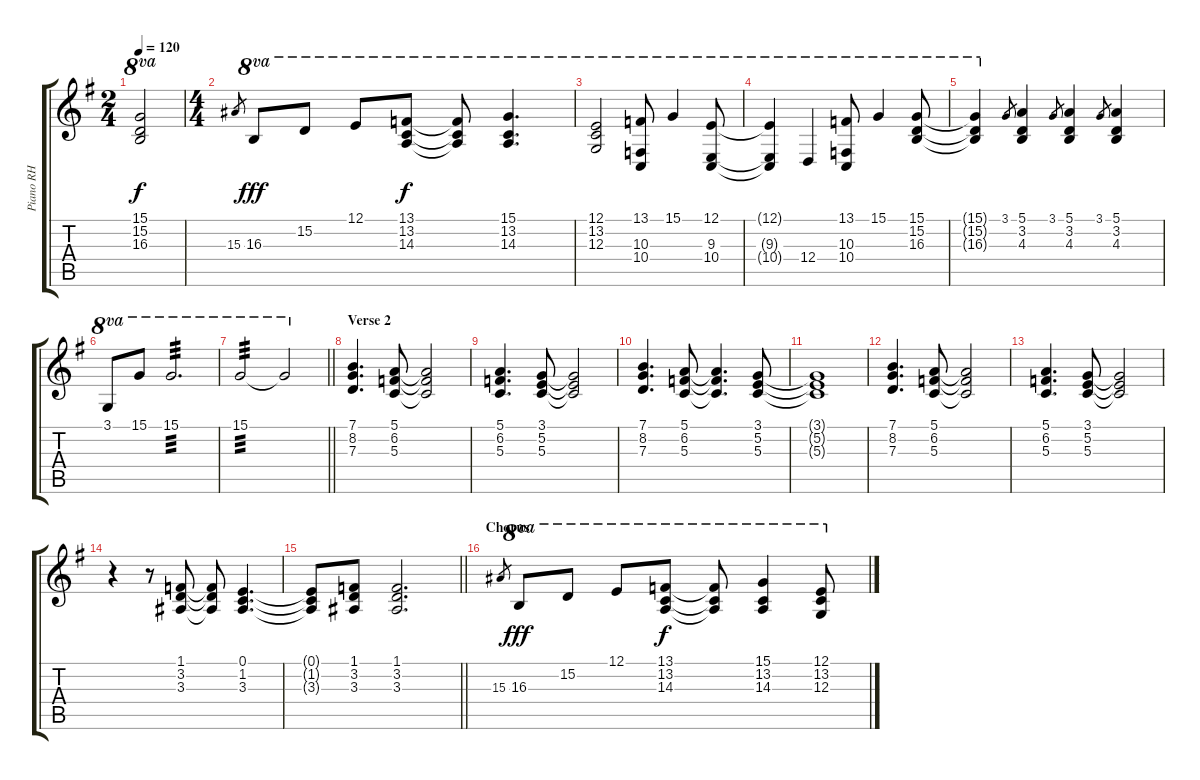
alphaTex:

\track ("Piano RH" "Piano RH") {instrument acousticgrandpiano}
\staff {score tabs}
\tuning (E4 B3 G3 D3 A2 E2) {hide}
\ts (2 4)
\tempo 120
\clef g2
\ks g
(15.1{t} 15.2{t} 16.3{t}).2{ot 8va dy f} |
\ts (4 4)
15.3.8{gr} 16.3.8{ot 8va dy fff} 15.2.8{ot 8va} 12.1.8{ot 8va} (13.1 13.2 14.3).8{ot 8va dy f} (13.1{t} 13.2{t} 14.3{t}).8{ot 8va} (15.1 13.2 14.3).4{d ot 8va} |
(12.1 13.2 12.3).2{ot 8va} (13.1 10.3 10.4).8{ot 8va} 15.1.4{ot 8va} (12.1 9.3 10.4).8{ot 8va} |
(12.1{t} 9.3{t} 10.4{t}).4{ot 8va} 12.4.4{ot 8va} (13.1 10.3 10.4).8{ot 8va} 15.1.4{ot 8va} (15.1 15.2 16.3).8{ot 8va} |
(15.1{t} 15.2{t} 16.3{t}).4{ot 8va} 3.1.8{gr} (5.1 3.2 4.3).4 3.1.8{gr} (5.1 3.2 4.3).4 3.1.8{gr} (5.1 3.2 4.3).4 |
3.1.8{ot 8va} 15.1.8{ot 8va} 15.1.2{d ot 8va tp 3} |
\barLineRight lightlight
15.1.2{ot 8va tp 3} 15.1{t}.2{ot 8va} |
\section ("" "Verse 2")
(7.1 8.2 7.3).4{d} (5.1 6.2 5.3).8 (5.1{t} 6.2{t} 5.3{t}).2 |
(5.1 6.2 5.3).4{d} (3.1 5.2 5.3).8 (3.1{t} 5.2{t} 5.3{t}).2 |
(7.1 8.2 7.3).4{d} (5.1 6.2 5.3).8 (5.1{t} 6.2{t} 5.3{t}).4{d} (3.1 5.2 5.3).8 |
(3.1{t} 5.2{t} 5.3{t}).1 |
(7.1 8.2 7.3).4{d} (5.1 6.2 5.3).8 (5.1{t} 6.2{t} 5.3{t}).2 |
(5.1 6.2 5.3).4{d} (3.1 5.2 5.3).8 (3.1{t} 5.2{t} 5.3{t}).2 |
r.4 r.8 (1.1 3.2 3.3).8 (1.1{t} 3.2{t} 3.3{t}).8 (0.1 1.2 3.3).4{d} |
\barLineRight lightlight
(0.1{t} 1.2{t} 3.3{t}).8 (1.1 3.2 3.3).8 (1.1 3.2 3.3).2{d} |
\section ("" "Chorus")
15.3.8{gr} 16.3.8{ot 8va dy fff} 15.2.8{ot 8va} 12.1.8{ot 8va} (13.1 13.2 14.3).8{ot 8va dy f} (13.1{t} 13.2{t} 14.3{t}).8{ot 8va} (15.1 13.2 14.3).4{ot 8va} (12.1 13.2 12.3).8{ot 8va}
